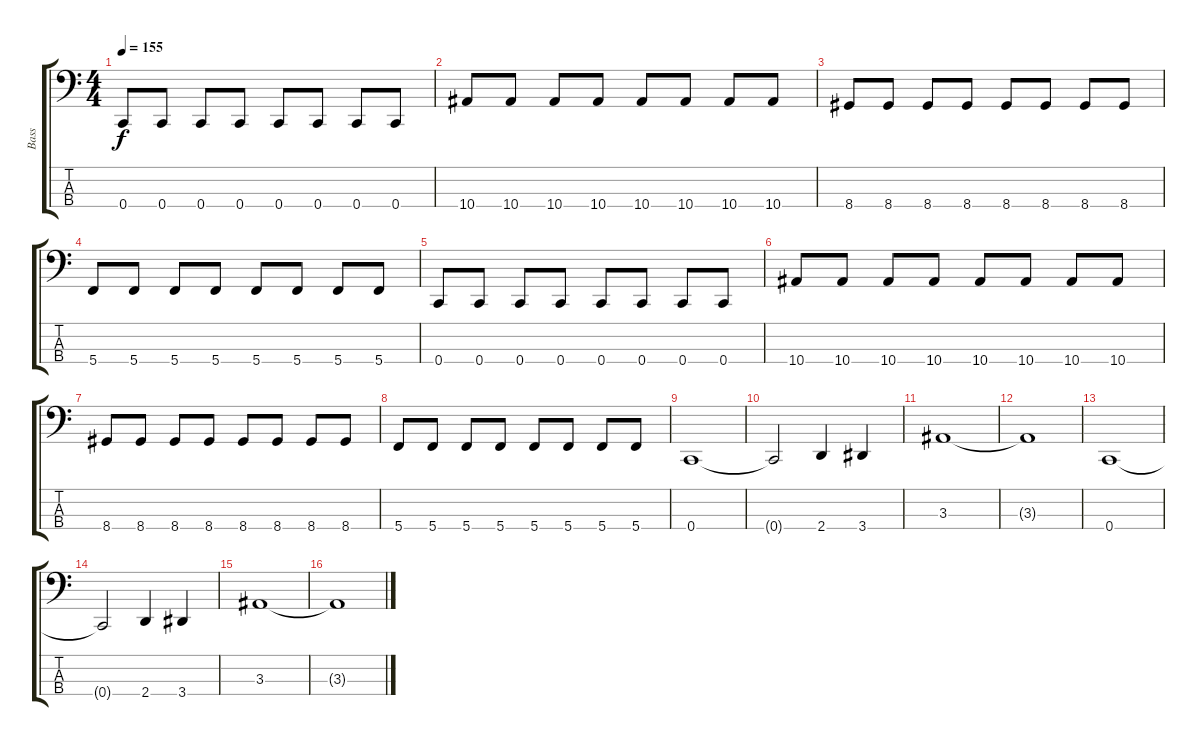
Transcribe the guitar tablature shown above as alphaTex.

\track ("Bass" "Bass") {instrument electricbassfinger}
\staff {score tabs}
\tuning (F2 C2 G1 C1) {hide}
\ts (4 4)
\tempo 155
\clef f4
\ks c
0.4.8{dy f} 0.4.8 0.4.8 0.4.8 0.4.8 0.4.8 0.4.8 0.4.8 |
10.4.8 10.4.8 10.4.8 10.4.8 10.4.8 10.4.8 10.4.8 10.4.8 |
8.4.8 8.4.8 8.4.8 8.4.8 8.4.8 8.4.8 8.4.8 8.4.8 |
5.4.8 5.4.8 5.4.8 5.4.8 5.4.8 5.4.8 5.4.8 5.4.8 |
0.4.8 0.4.8 0.4.8 0.4.8 0.4.8 0.4.8 0.4.8 0.4.8 |
10.4.8 10.4.8 10.4.8 10.4.8 10.4.8 10.4.8 10.4.8 10.4.8 |
8.4.8 8.4.8 8.4.8 8.4.8 8.4.8 8.4.8 8.4.8 8.4.8 |
5.4.8 5.4.8 5.4.8 5.4.8 5.4.8 5.4.8 5.4.8 5.4.8 |
0.4.1 |
0.4{t}.2 2.4.4 3.4.4 |
3.3.1 |
3.3{t}.1 |
0.4.1 |
0.4{t}.2 2.4.4 3.4.4 |
3.3.1 |
3.3{t}.1
